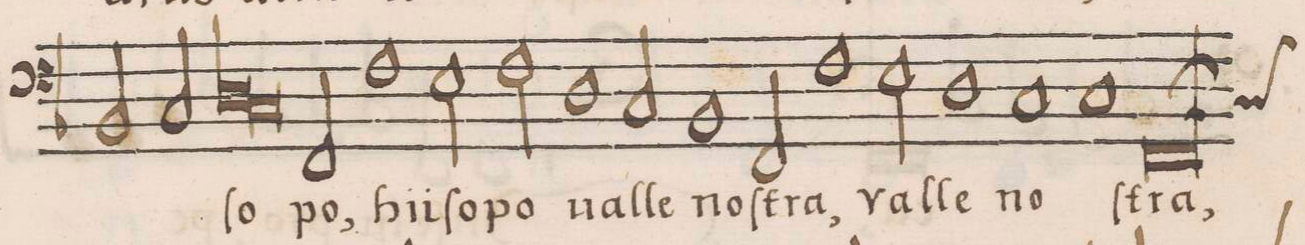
**kern	**text
*I"BASSVS	*
*clefF4	*
*k[b-]	*
*met(C)	*
*M2/1	*
2BB-/	.
2C/	.
=61-	=61-
*lig	*
1D	-ſo-
1C	.
*Xlig	*
=62-	=62-
2FF/	-po,
1F	hii-
2E\	-ſo-
=63-	=63-
2F\	-po
1D	ual-
2C/	-le
=64-	=64-
1BB-	noſ-
2FF/	-tra,
1F\	val-
=65-	=65-
2E\	.
1D	-le
=66-	=66-
1C	no-
1C	.
=67-	=67-
*custos:C	*
0FF;l	-ſtra,
=68-	=68-
*-	*-
